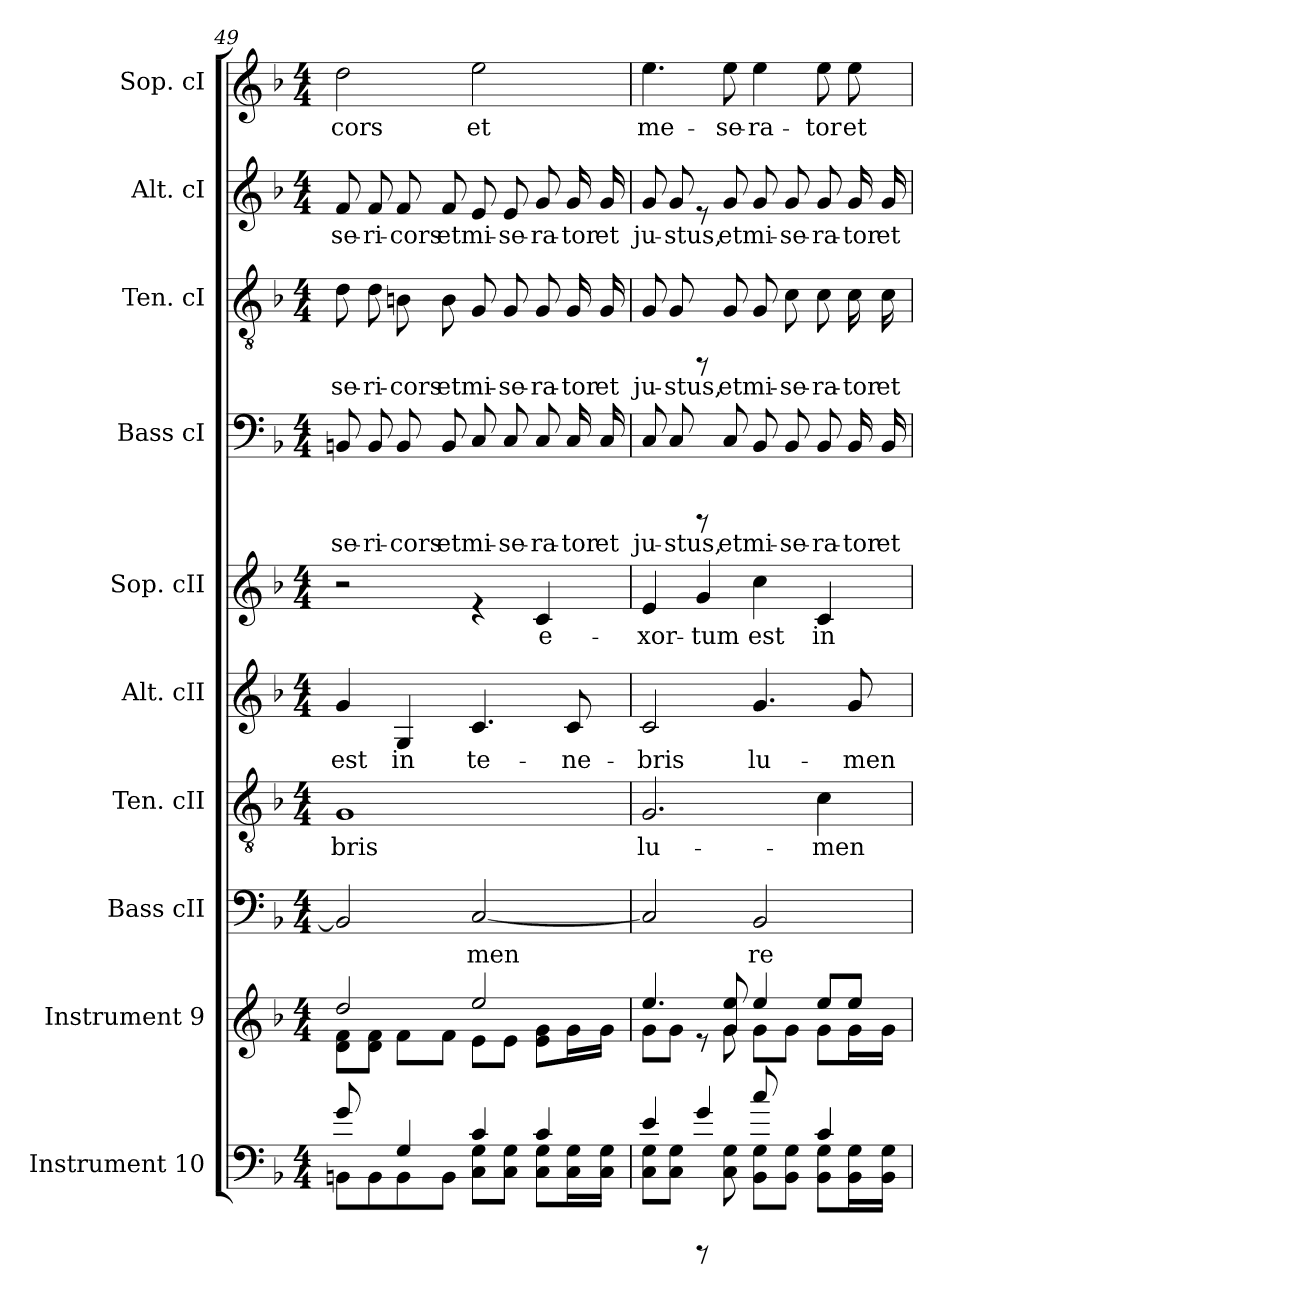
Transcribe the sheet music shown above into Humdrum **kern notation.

**kern	**kern	**kern	**text	**kern	**text	**kern	**text	**kern	**text	**kern	**text	**kern	**text	**kern	**text	**kern	**text
*part10	*part9	*part8	*part8	*part7	*part7	*part6	*part6	*part5	*part5	*part4	*part4	*part3	*part3	*part2	*part2	*part1	*part1
*staff10	*staff9	*staff8	*staff8	*staff7	*staff7	*staff6	*staff6	*staff5	*staff5	*staff4	*staff4	*staff3	*staff3	*staff2	*staff2	*staff1	*staff1
*I"Instrument 10	*I"Instrument 9	*I"Bass cII	*	*I"Ten. cII	*	*I"Alt. cII	*	*I"Sop. cII	*	*I"Bass cI	*	*I"Ten. cI	*	*I"Alt. cI	*	*I"Sop. cI	*
*	*	*I'Bass cII	*	*I'Ten. cII	*	*I'Alt. cII	*	*I'Sop. cII	*	*I'Bass cI	*	*I'Ten. cI	*	*I'Alt. cI	*	*I'Sop. cI	*
!!LO:PB:g=z
*clefF4	*clefG2	*clefF4	*	*clefGv2	*	*clefG2	*	*clefG2	*	*clefF4	*	*clefGv2	*	*clefG2	*	*clefG2	*
*k[b-]	*k[b-]	*k[b-]	*	*k[b-]	*	*k[b-]	*	*k[b-]	*	*k[b-]	*	*k[b-]	*	*k[b-]	*	*k[b-]	*
*F:	*F:	*F:	*	*F:	*	*F:	*	*F:	*	*F:	*	*F:	*	*F:	*	*F:	*
*M4/4	*M4/4	*M4/4	*	*M4/4	*	*M4/4	*	*M4/4	*	*M4/4	*	*M4/4	*	*M4/4	*	*M4/4	*
=49	=49	=49	=49	=49	=49	=49	=49	=49	=49	=49	=49	=49	=49	=49	=49	=49	=49
*^	*^	*	*	*	*	*	*	*	*	*	*	*	*	*	*	*	*
!	!	!	!	!	!LO:LY:b:rj	!	!LO:LY:b:rj	!	!LO:LY:b:rj	!	!	!	!LO:LY:b:rj	!	!LO:LY:b:rj	!	!LO:LY:b:rj	!	!LO:LY:b:rj
8g/	8BBn\L	2dd/	8f\ 8d\L	2BB/]	--	1G	-bris	4g/	est	2r	.	8BBn/	-se-	8d\	-se-	8f/	-se-	2dd\	-cors
!	!	!	!	!	!	!	!	!	!	!	!	!	!LO:LY:b:rj	!	!LO:LY:b:rj	!	!LO:LY:b:rj	!	!
8ryy	8BB\	.	8f\ 8d\J	.	.	.	.	.	.	.	.	8BB/	-ri-	8d\	-ri-	8f/	-ri-	.	.
!	!	!	!	!	!	!	!	!	!LO:LY:b:rj	!	!	!	!LO:LY:b:rj	!	!LO:LY:b:rj	!	!LO:LY:b:rj	!	!
4G/	8BB\	.	8f\L	.	.	.	.	4G/	in	.	.	8BB/	-cors	8Bn\	-cors	8f/	-cors	.	.
!	!	!	!	!	!	!	!	!	!	!	!	!	!LO:LY:b:rj	!	!LO:LY:b:rj	!	!LO:LY:b:rj	!	!
.	8BB\J	.	8f\J	.	.	.	.	.	.	.	.	8BB/	et	8B\	et	8f/	et	.	.
!	!	!	!	!	!LO:LY:b:rj	!	!	!	!LO:LY:b:rj	!	!	!	!LO:LY:b:rj	!	!LO:LY:b:rj	!	!LO:LY:b:rj	!	!LO:LY:b:rj
4c/	8G\ 8C\L	2ee/	8e\L	[<2C/	-men	.	.	4.c/	te-	4rd	.	8C/	mi-	8G/	mi-	8e/	mi-	2ee\	et
!	!	!	!	!	!	!	!	!	!	!	!	!	!LO:LY:b:rj	!	!LO:LY:b:rj	!	!LO:LY:b:rj	!	!
.	8G\ 8C\J	.	8e\J	.	.	.	.	.	.	.	.	8C/	-se-	8G/	-se-	8e/	-se-	.	.
!	!	!	!	!	!	!	!	!	!	!	!LO:LY:b:rj	!	!LO:LY:b:rj	!	!LO:LY:b:rj	!	!LO:LY:b:rj	!	!
4c/	8G\ 8C\L	.	8g\ 8e\L	.	.	.	.	.	.	4c/	e-	8C/	-ra-	8G/	-ra-	8g/	-ra-	.	.
!	!	!	!	!	!	!	!	!	!LO:LY:b:rj	!	!	!	!LO:LY:b:rj	!	!LO:LY:b:rj	!	!LO:LY:b:rj	!	!
.	16G\ 16C\	.	16g\	.	.	.	.	8c/	-ne-	.	.	16C/	-tor	16G/	-tor	16g/	-tor	.	.
!	!	!	!	!	!	!	!	!	!	!	!	!	!LO:LY:b:rj	!	!LO:LY:b:rj	!	!LO:LY:b:rj	!	!
.	16G\ 16C\J	.	16g\J	.	.	.	.	.	.	.	.	16C/	et	16G/	et	16g/	et	.	.
=50	=50	=50	=50	=50	=50	=50	=50	=50	=50	=50	=50	=50	=50	=50	=50	=50	=50	=50	=50
!	!	!	!	!	!LO:LY:b:rj	!	!LO:LY:b:rj	!	!LO:LY:b:rj	!	!LO:LY:b:rj	!	!LO:LY:b:rj	!	!LO:LY:b:rj	!	!LO:LY:b:rj	!	!LO:LY:b:rj
4e/	8G\ 8C\L	4.ee/	8g\L	2C/]	.	2.G/	lu-	2c/	-bris	4e/	-xor-	8C/	ju-	8G/	ju-	8g/	ju-	4.ee\	me-
!	!	!	!	!	!	!	!	!	!	!	!	!	!LO:LY:b:rj	!	!LO:LY:b:rj	!	!LO:LY:b:rj	!	!
.	8G\ 8C\J	.	8g\J	.	.	.	.	.	.	.	.	8C/	-stus,	8G/	-stus,	8g/	-stus,	.	.
!	!	!	!	!	!	!	!	!	!	!	!LO:LY:b:rj	!	!	!	!	!	!	!	!
4g/	8rAAAA	.	8rd	.	.	.	.	.	.	4g/	-tum	8rAAAA	.	8rDD	.	8rd	.	.	.
!	!	!	!	!	!	!	!	!	!	!	!	!	!LO:LY:b:rj	!	!LO:LY:b:rj	!	!LO:LY:b:rj	!	!LO:LY:b:rj
.	8G\ 8C\	8ee/ 8g/	8g\	.	.	.	.	.	.	.	.	8C/	et	8G/	et	8g/	et	8ee\	-se-
!	!	!	!	!	!LO:LY:b:rj	!	!	!	!LO:LY:b:rj	!	!LO:LY:b:rj	!	!LO:LY:b:rj	!	!LO:LY:b:rj	!	!LO:LY:b:rj	!	!LO:LY:b:rj
8cc/	8G\ 8BB-\L	4ee/	8g\L	2BB-/	re-	.	.	4.g/	lu-	4cc\	est	8BB-/	mi-	8G/	mi-	8g/	mi-	4ee\	-ra-
!	!	!	!	!	!	!	!	!	!	!	!	!	!LO:LY:b:rj	!	!LO:LY:b:rj	!	!LO:LY:b:rj	!	!
8ryy	8G\ 8BB-\J	.	8g\J	.	.	.	.	.	.	.	.	8BB-/	-se-	8c\	-se-	8g/	-se-	.	.
!	!	!	!	!	!	!	!LO:LY:b:rj	!	!	!	!LO:LY:b:rj	!	!LO:LY:b:rj	!	!LO:LY:b:rj	!	!LO:LY:b:rj	!	!LO:LY:b:rj
4c/	8G\ 8BB-\L	8ee/L	8g\L	.	.	4c\	-men	.	.	4c/	in	8BB-/	-ra-	8c\	-ra-	8g/	-ra-	8ee\	-tor
!	!	!	!	!	!	!	!	!	!LO:LY:b:rj	!	!	!	!LO:LY:b:rj	!	!LO:LY:b:rj	!	!LO:LY:b:rj	!	!LO:LY:b:rj
.	16G\ 16BB-\	8ee/J	16g\	.	.	.	.	8g/	-men	.	.	16BB-/	-tor	16c\	-tor	16g/	-tor	8ee\	et
!	!	!	!	!	!	!	!	!	!	!	!	!	!LO:LY:b:rj	!	!LO:LY:b:rj	!	!LO:LY:b:rj	!	!
.	16G\ 16BB-\J	.	16g\J	.	.	.	.	.	.	.	.	16BB-/	et	16c\	et	16g/	et	.	.
*v	*v	*	*	*	*	*	*	*	*	*	*	*	*	*	*	*	*	*	*
*	*v	*v	*	*	*	*	*	*	*	*	*	*	*	*	*	*	*	*
=	=	=	=	=	=	=	=	=	=	=	=	=	=	=	=	=	=
*-	*-	*-	*-	*-	*-	*-	*-	*-	*-	*-	*-	*-	*-	*-	*-	*-	*-
